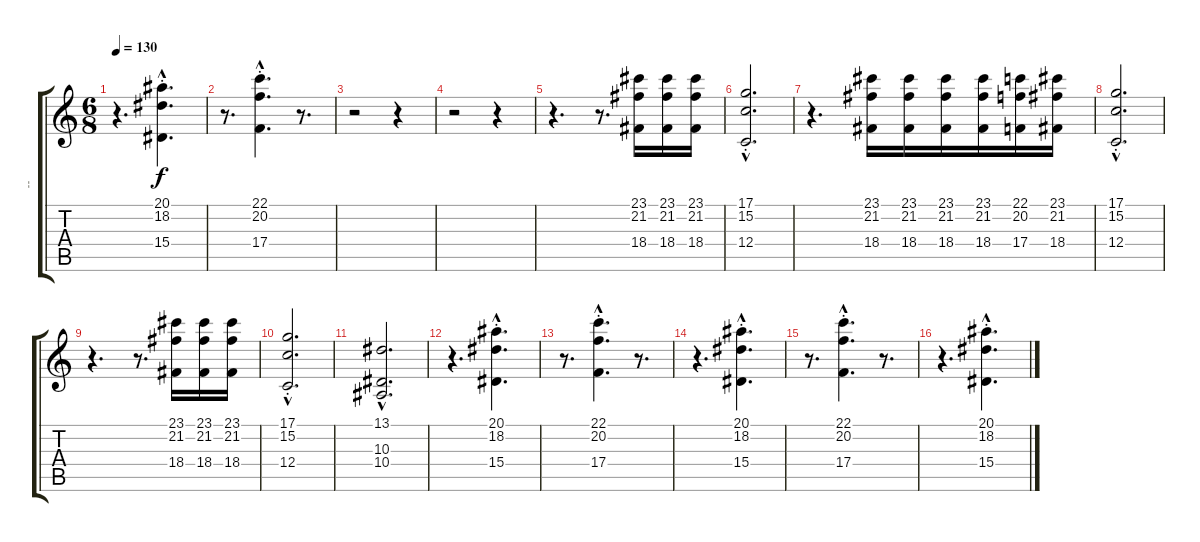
\track ("--" "--") {instrument stringensemble1}
\staff {score tabs}
\tuning (D4 A3 F3 C3 G2 C2) {hide}
\ts (6 8)
\tempo 130
\clef g2
\ks c
r.4{d dy f} (20.1{hac st} 18.2{hac st} 15.4{hac st}).4{d} |
r.8{d} (22.1{hac st} 20.2{hac st} 17.4{hac st}).4{d} r.8{d} |
r.2 r.4 |
\section ("" "")
r.2 r.4 |
r.4{d} r.8{d} (23.1 21.2 18.4).16 (23.1 21.2 18.4).16 (23.1 21.2 18.4).16 |
(17.1{hac st} 15.2{hac st} 12.4{hac st}).2{d} |
r.4{d} (23.1 21.2 18.4).16 (23.1 21.2 18.4).16 (23.1 21.2 18.4).16 (23.1 21.2 18.4).16 (22.1 20.2 17.4).16 (23.1 21.2 18.4).16 |
(17.1{hac st} 15.2{hac st} 12.4{hac st}).2{d} |
r.4{d} r.8{d} (23.1 21.2 18.4).16 (23.1 21.2 18.4).16 (23.1 21.2 18.4).16 |
(17.1{hac st} 15.2{hac st} 12.4{hac st}).2{d} |
(13.1{hac} 10.3{hac} 10.4{hac}).2{d} |
\section ("" "")
r.4{d} (20.1{hac st} 18.2{hac st} 15.4{hac st}).4{d} |
r.8{d} (22.1{hac st} 20.2{hac st} 17.4{hac st}).4{d} r.8{d} |
r.4{d} (20.1{hac st} 18.2{hac st} 15.4{hac st}).4{d} |
r.8{d} (22.1{hac st} 20.2{hac st} 17.4{hac st}).4{d} r.8{d} |
r.4{d} (20.1{hac st} 18.2{hac st} 15.4{hac st}).4{d}
